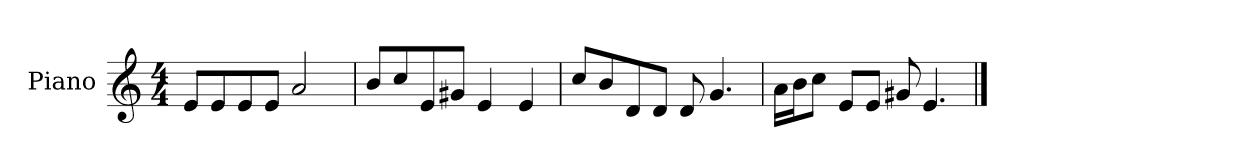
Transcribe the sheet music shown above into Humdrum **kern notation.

**kern
*part1
*staff1
*I"Piano
*I'P-no
*clefG2
*k[]
*M4/4
*MM90
=1
8e/L
8e/
8e/
8e/J
2a/
=2
8b/L
8cc/
8e/
8g#X/J
4e/
4e/
=3
8cc/L
8b/
8d/
8d/J
8d/
4.g/
=4
16a\LL
16b\J
8cc\J
8e/L
8e/J
8g#X/
4.e/
==
*-
